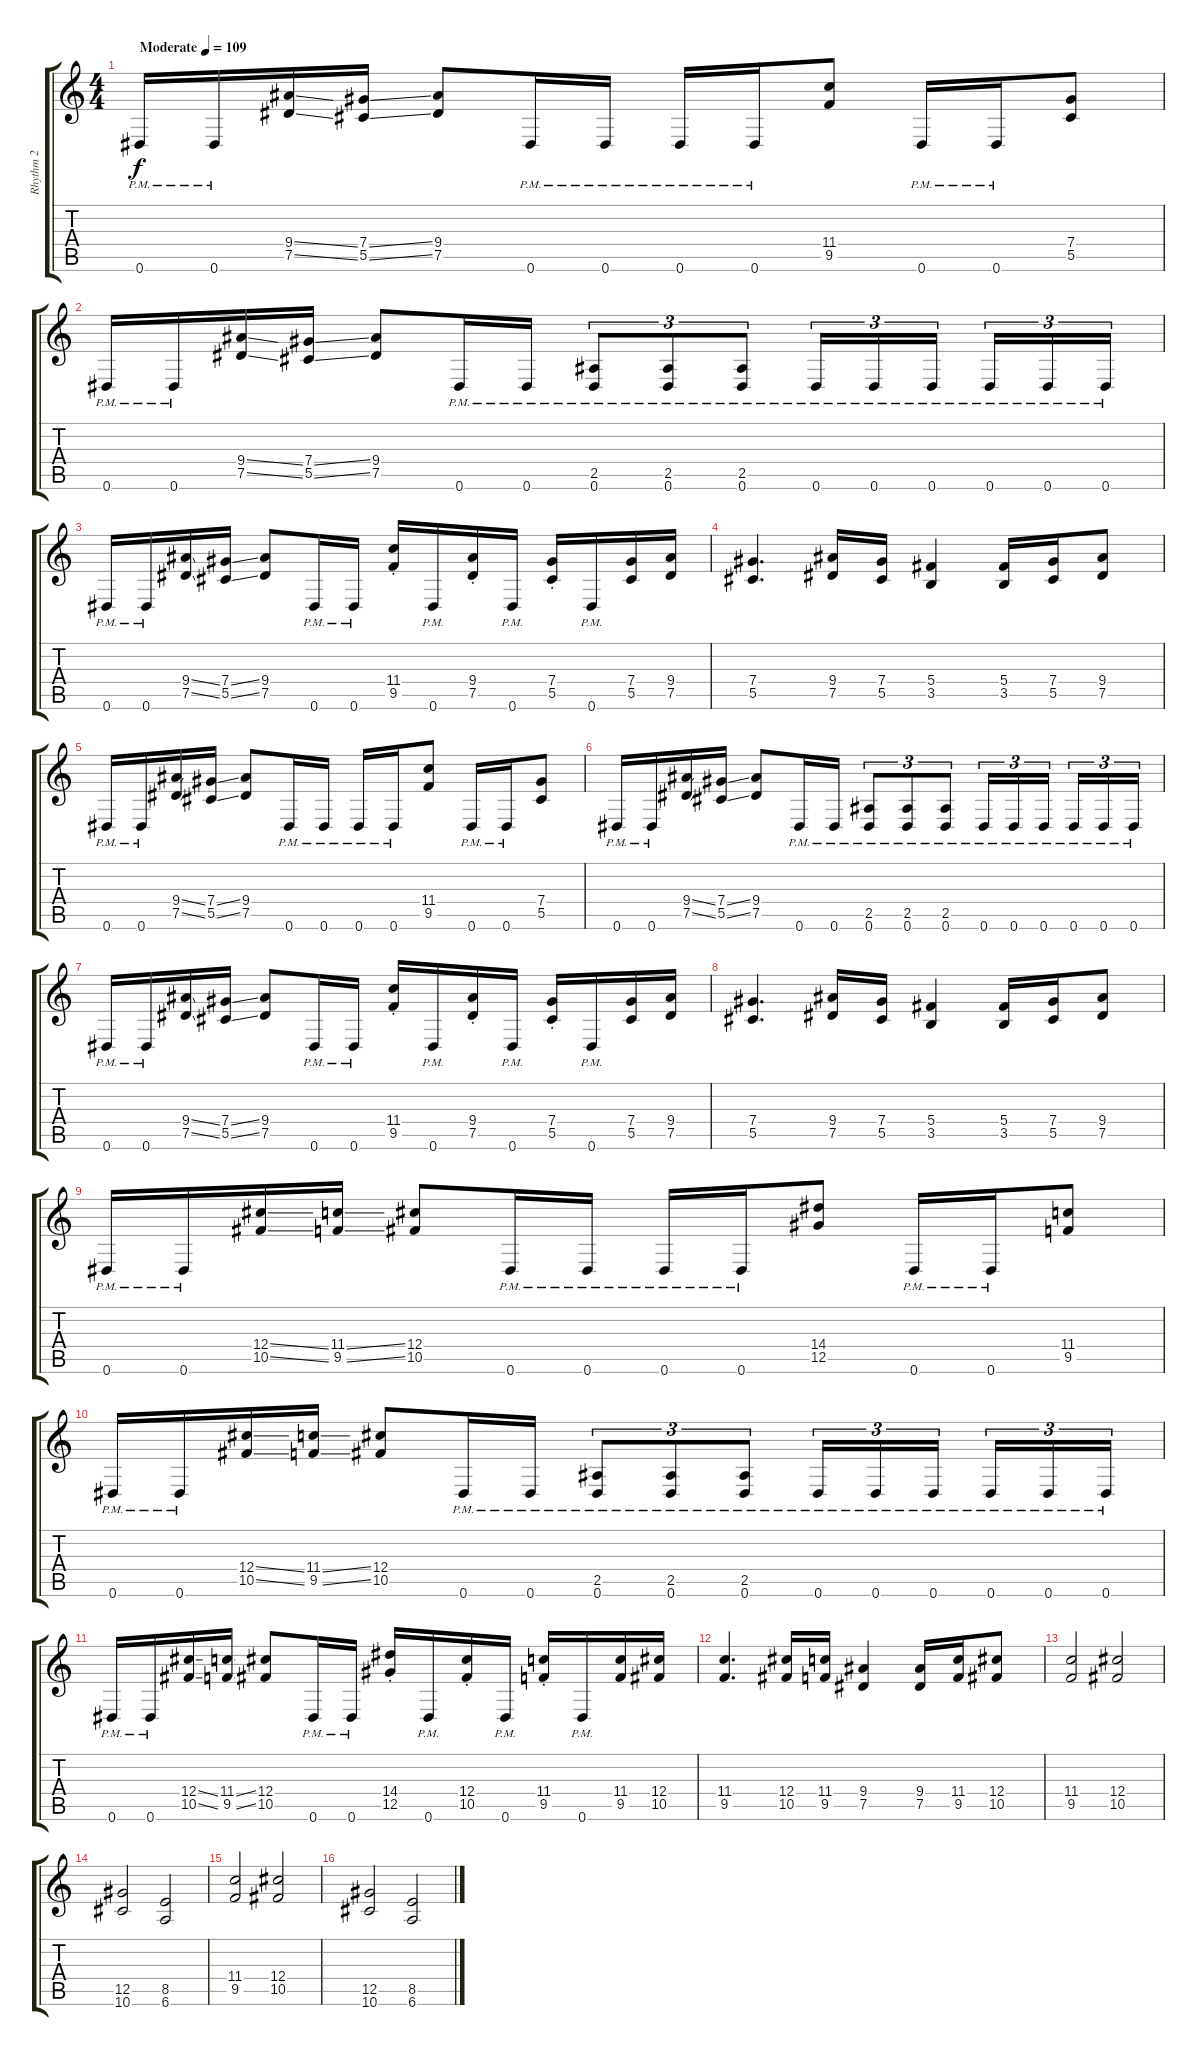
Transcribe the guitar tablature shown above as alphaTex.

\track ("Rhythm 2" "Rhythm 2") {instrument distortionguitar}
\staff {score tabs}
\tuning (Eb4 Bb3 Gb3 Db3 Ab2 Eb2) {hide}
\ts (4 4)
\tempo (109 "Moderate")
\clef g2
\ks c
0.6{pm}.16{dy f instrument distortionguitar} 0.6{pm}.16 (9.4{ss} 7.5{ss}).16 (7.4{ss} 5.5{ss}).16 (9.4 7.5).8 0.6{pm}.16 0.6{pm}.16 0.6{pm}.16 0.6{pm}.16 (11.4 9.5).8 0.6{pm}.16 0.6{pm}.16 (7.4 5.5).8 |
0.6{pm}.16 0.6{pm}.16 (9.4{ss} 7.5{ss}).16 (7.4{ss} 5.5{ss}).16 (9.4 7.5).8 0.6{pm}.16 0.6{pm}.16 (2.5{pm} 0.6{pm}).8{tu (3 2)} (2.5{pm} 0.6{pm}).8{tu (3 2)} (2.5{pm} 0.6{pm}).8{tu (3 2)} 0.6{pm}.16{tu (3 2)} 0.6{pm}.16{tu (3 2)} 0.6{pm}.16{tu (3 2) beam splitsecondary} 0.6{pm}.16{tu (3 2)} 0.6{pm}.16{tu (3 2)} 0.6{pm}.16{tu (3 2)} |
0.6{pm}.16 0.6{pm}.16 (9.4{ss} 7.5{ss}).16 (7.4{ss} 5.5{ss}).16 (9.4 7.5).8 0.6{pm}.16 0.6{pm}.16 (11.4{st} 9.5).16 0.6{pm}.16 (9.4{st} 7.5).16 0.6{pm}.16 (7.4{st} 5.5).16 0.6{pm}.16 (7.4 5.5).16 (9.4 7.5).16 |
(7.4 5.5).4{d} (9.4 7.5).16 (7.4 5.5).16 (5.4 3.5).4 (5.4 3.5).16 (7.4 5.5).16 (9.4 7.5).8 |
0.6{pm}.16 0.6{pm}.16 (9.4{ss} 7.5{ss}).16 (7.4{ss} 5.5{ss}).16 (9.4 7.5).8 0.6{pm}.16 0.6{pm}.16 0.6{pm}.16 0.6{pm}.16 (11.4 9.5).8 0.6{pm}.16 0.6{pm}.16 (7.4 5.5).8 |
0.6{pm}.16 0.6{pm}.16 (9.4{ss} 7.5{ss}).16 (7.4{ss} 5.5{ss}).16 (9.4 7.5).8 0.6{pm}.16 0.6{pm}.16 (2.5{pm} 0.6{pm}).8{tu (3 2)} (2.5{pm} 0.6{pm}).8{tu (3 2)} (2.5{pm} 0.6{pm}).8{tu (3 2)} 0.6{pm}.16{tu (3 2)} 0.6{pm}.16{tu (3 2)} 0.6{pm}.16{tu (3 2) beam splitsecondary} 0.6{pm}.16{tu (3 2)} 0.6{pm}.16{tu (3 2)} 0.6{pm}.16{tu (3 2)} |
0.6{pm}.16 0.6{pm}.16 (9.4{ss} 7.5{ss}).16 (7.4{ss} 5.5{ss}).16 (9.4 7.5).8 0.6{pm}.16 0.6{pm}.16 (11.4{st} 9.5).16 0.6{pm}.16 (9.4{st} 7.5).16 0.6{pm}.16 (7.4{st} 5.5).16 0.6{pm}.16 (7.4 5.5).16 (9.4 7.5).16 |
(7.4 5.5).4{d} (9.4 7.5).16 (7.4 5.5).16 (5.4 3.5).4 (5.4 3.5).16 (7.4 5.5).16 (9.4 7.5).8 |
0.6{pm}.16 0.6{pm}.16 (12.4{ss} 10.5{ss}).16 (11.4{ss} 9.5{ss}).16 (12.4 10.5).8 0.6{pm}.16 0.6{pm}.16 0.6{pm}.16 0.6{pm}.16 (14.4 12.5).8 0.6{pm}.16 0.6{pm}.16 (11.4 9.5).8 |
0.6{pm}.16 0.6{pm}.16 (12.4{ss} 10.5{ss}).16 (11.4{ss} 9.5{ss}).16 (12.4 10.5).8 0.6{pm}.16 0.6{pm}.16 (2.5{pm} 0.6{pm}).8{tu (3 2)} (2.5{pm} 0.6{pm}).8{tu (3 2)} (2.5{pm} 0.6{pm}).8{tu (3 2)} 0.6{pm}.16{tu (3 2)} 0.6{pm}.16{tu (3 2)} 0.6{pm}.16{tu (3 2) beam splitsecondary} 0.6{pm}.16{tu (3 2)} 0.6{pm}.16{tu (3 2)} 0.6{pm}.16{tu (3 2)} |
0.6{pm}.16 0.6{pm}.16 (12.4{ss} 10.5{ss}).16 (11.4{ss} 9.5{ss}).16 (12.4 10.5).8 0.6{pm}.16 0.6{pm}.16 (14.4{st} 12.5).16 0.6{pm}.16 (12.4{st} 10.5).16 0.6{pm}.16 (11.4{st} 9.5).16 0.6{pm}.16 (11.4 9.5).16 (12.4 10.5).16 |
(11.4 9.5).4{d} (12.4 10.5).16 (11.4 9.5).16 (9.4 7.5).4 (9.4 7.5).16 (11.4 9.5).16 (12.4 10.5).8 |
(11.4 9.5).2 (12.4 10.5).2 |
(12.5 10.6).2 (8.5 6.6).2 |
(11.4 9.5).2 (12.4 10.5).2 |
(12.5 10.6).2 (8.5 6.6).2
